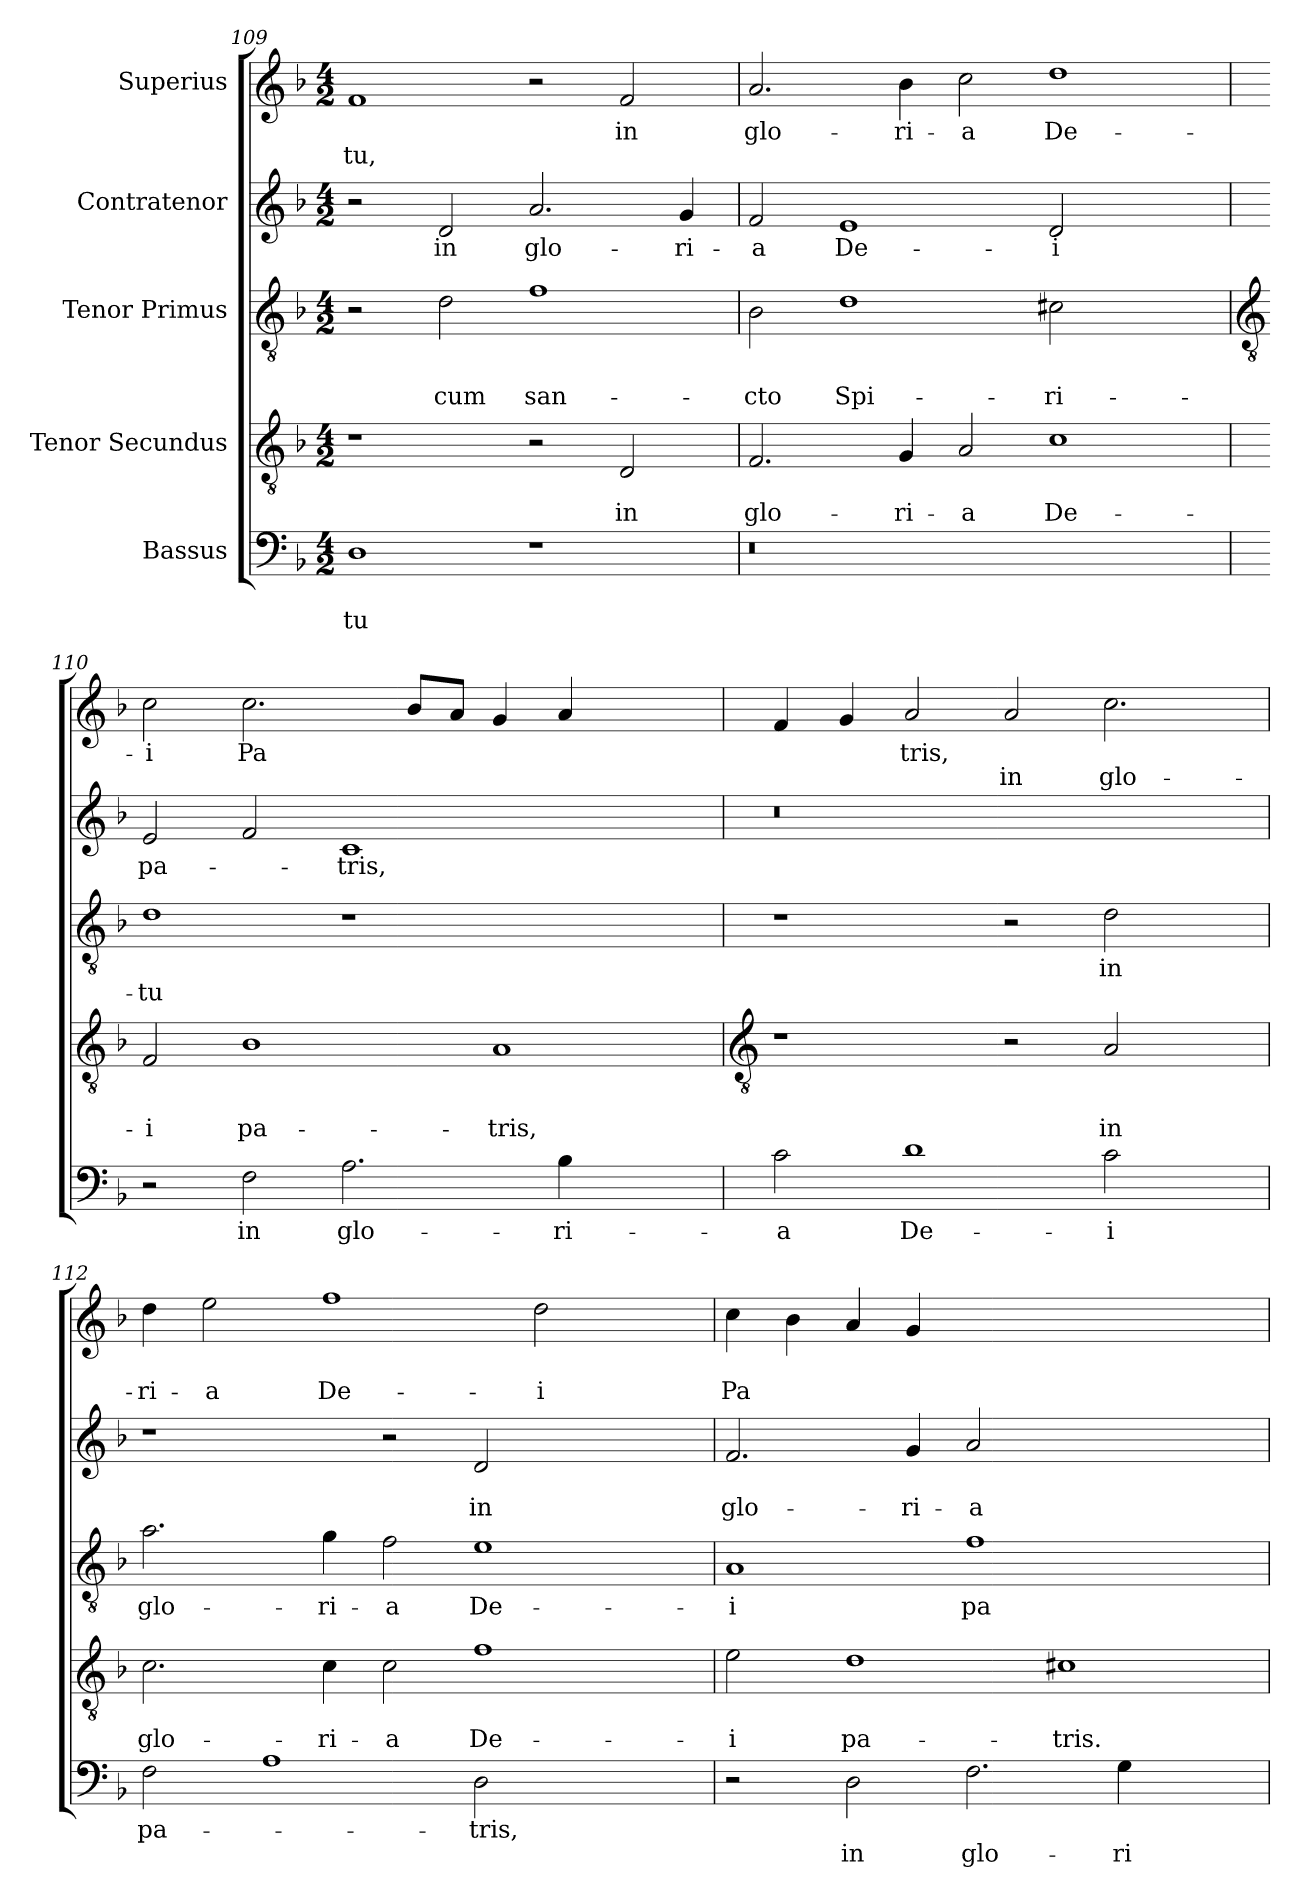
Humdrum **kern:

**kern	**text	**text	**kern	**text	**text	**kern	**text	**text	**kern	**text	**text	**kern	**text	**text
*part5	*part5	*part5	*part4	*part4	*part4	*part3	*part3	*part3	*part2	*part2	*part2	*part1	*part1	*part1
*staff5	*staff5	*staff5	*staff4	*staff4	*staff4	*staff3	*staff3	*staff3	*staff2	*staff2	*staff2	*staff1	*staff1	*staff1
*I"Bassus	*	*	*I"Tenor Secundus	*	*	*I"Tenor Primus	*	*	*I"Contratenor	*	*	*I"Superius	*	*
!!LO:LB:g=z
*clefF4	*	*	*clefGv2	*	*	*clefGv2	*	*	*clefG2	*	*	*clefG2	*	*
*k[b-]	*	*	*k[b-]	*	*	*k[b-]	*	*	*k[b-]	*	*	*k[b-]	*	*
*F:	*	*	*F:	*	*	*F:	*	*	*F:	*	*	*F:	*	*
*M4/2	*	*	*M4/2	*	*	*M4/2	*	*	*M4/2	*	*	*M4/2	*	*
=109	=109	=109	=109	=109	=109	=109	=109	=109	=109	=109	=109	=109	=109	=109
!	!	!LO:LY:b	!	!	!	!	!	!	!	!	!	!	!	!LO:LY:b
1D	.	-tu	1r	.	.	2r	.	.	2r	.	.	1f	.	-tu,
!	!	!	!	!	!	!	!	!LO:LY:b	!	!LO:LY:b	!	!	!	!
.	.	.	.	.	.	2d	.	cum	2d	in	.	.	.	.
!	!	!	!	!	!	!	!	!LO:LY:b	!	!LO:LY:b	!	!	!	!
1r	.	.	2r	.	.	1f	.	san-	2.a	glo-	.	2r	.	.
!	!	!	!	!	!LO:LY:b	!	!	!	!	!	!	!	!LO:LY:b	!
.	.	.	2D	.	in	.	.	.	.	.	.	2f	in	.
!	!	!	!	!	!	!	!	!	!	!LO:LY:b	!	!	!	!
.	.	.	.	.	.	.	.	.	4g	-ri-	.	.	.	.
=109A	=109A	=109A	=109A	=109A	=109A	=109A	=109A	=109A	=109A	=109A	=109A	=109A	=109A	=109A
!	!	!	!	!	!LO:LY:b	!	!	!LO:LY:b	!	!LO:LY:b	!	!	!LO:LY:b	!
0r	.	.	2.F	.	glo-	2B-	.	-cto	2f	-a	.	2.a	glo-	.
!	!	!	!	!	!	!	!	!LO:LY:b	!	!LO:LY:b	!	!	!	!
.	.	.	.	.	.	1d	.	Spi-	1e	De-	.	.	.	.
!	!	!	!	!	!LO:LY:b	!	!	!	!	!	!	!	!LO:LY:b	!
.	.	.	4G	.	-ri-	.	.	.	.	.	.	4b-	-ri-	.
!	!	!	!	!	!LO:LY:b	!	!	!	!	!	!	!	!LO:LY:b	!
.	.	.	2A	.	-a	.	.	.	.	.	.	2cc	-a	.
!	!	!	!	!	!LO:LY:b	!	!	!LO:LY:b	!	!LO:LY:b	!	!	!LO:LY:b	!
.	.	.	1c	.	De-	2c#X	.	-ri-	2d	-i	.	1dd	De-	.
2ryy	.	.	.	.	.	2ryy	.	.	2ryy	.	.	.	.	.
!!LO:LB:g=z
=110A	=110A	=110A	=110A	=110A	=110A	=110A	=110A	=110A	=110A	=110A	=110A	=110A	=110A	=110A
*	*	*	*	*	*	*clefGv2	*	*	*	*	*	*	*	*
!	!	!	!	!	!LO:LY:b	!	!	!LO:LY:b	!	!LO:LY:b	!	!	!LO:LY:b	!
2r	.	.	2F	.	-i	1d	.	-tu	2e	pa-	.	2cc	-i	.
!	!LO:LY:b	!	!	!	!LO:LY:b	!	!	!	!	!	!	!	!LO:LY:b	!
2F	in	.	1B-	.	pa-	.	.	.	2f	.	.	2.cc	Pa	.
!	!LO:LY:b	!	!	!	!	!	!	!	!	!LO:LY:b	!	!	!	!
2.A	glo-	.	.	.	.	1r	.	.	1c	-tris,	.	.	.	.
.	.	.	.	.	.	.	.	.	.	.	.	8b-L	.	.
.	.	.	.	.	.	.	.	.	.	.	.	8aJ	.	.
!	!	!	!	!	!LO:LY:b	!	!	!	!	!	!	!	!	!
.	.	.	1A	.	-tris,	.	.	.	.	.	.	4g	.	.
!	!LO:LY:b	!	!	!	!	!	!	!	!	!	!	!	!	!
4B-	-ri-	.	.	.	.	.	.	.	.	.	.	4a	.	.
2ryy	.	.	.	.	.	2ryy	.	.	2ryy	.	.	2ryy	.	.
!!LO:LB:g=z
=111A	=111A	=111A	=111A	=111A	=111A	=111A	=111A	=111A	=111A	=111A	=111A	=111A	=111A	=111A
*	*	*	*clefGv2	*	*	*	*	*	*	*	*	*	*	*
!	!LO:LY:b	!	!	!	!	!	!	!	!	!	!	!	!	!
2c	-a	.	1r	.	.	1r	.	.	0r	.	.	4f	.	.
.	.	.	.	.	.	.	.	.	.	.	.	4g	.	.
!	!LO:LY:b	!	!	!	!	!	!	!	!	!	!	!	!LO:LY:b	!
1d	De-	.	.	.	.	.	.	.	.	.	.	2a	tris,	.
!	!	!	!	!	!	!	!	!	!	!	!	!	!	!LO:LY:b
.	.	.	2r	.	.	2r	.	.	.	.	.	2a	.	in
!	!LO:LY:b	!	!	!	!LO:LY:b	!	!LO:LY:b	!	!	!	!	!	!	!LO:LY:b
2c	-i	.	2A	.	in	2d	in	.	.	.	.	2.cc	.	glo-
4ryy	.	.	4ryy	.	.	4ryy	.	.	4ryy	.	.	.	.	.
=112A	=112A	=112A	=112A	=112A	=112A	=112A	=112A	=112A	=112A	=112A	=112A	=112A	=112A	=112A
!	!LO:LY:b	!	!	!	!LO:LY:b	!	!LO:LY:b	!	!	!	!	!	!	!LO:LY:b
2F	pa-	.	2.c	.	glo-	2.a	glo-	.	1r	.	.	4dd	.	-ri-
!	!	!	!	!	!	!	!	!	!	!	!	!	!	!LO:LY:b
.	.	.	.	.	.	.	.	.	.	.	.	2ee	.	-a
1A	.	.	.	.	.	.	.	.	.	.	.	.	.	.
!	!	!	!	!	!LO:LY:b	!	!LO:LY:b	!	!	!	!	!	!	!LO:LY:b
.	.	.	4c	.	-ri-	4g	-ri-	.	.	.	.	1ff	.	De-
!	!	!	!	!	!LO:LY:b	!	!LO:LY:b	!	!	!	!	!	!	!
.	.	.	2c	.	-a	2f	-a	.	2r	.	.	.	.	.
!	!LO:LY:b	!	!	!	!LO:LY:b	!	!LO:LY:b	!	!	!	!LO:LY:b	!	!	!
2D	-tris,	.	1f	.	De-	1e	De-	.	2d	.	in	.	.	.
!	!	!	!	!	!	!	!	!	!	!	!	!	!	!LO:LY:b
.	.	.	.	.	.	.	.	.	.	.	.	2dd	.	-i
2ryy	.	.	.	.	.	.	.	.	2ryy	.	.	.	.	.
.	.	.	.	.	.	.	.	.	.	.	.	4ryy	.	.
=113A	=113A	=113A	=113A	=113A	=113A	=113A	=113A	=113A	=113A	=113A	=113A	=113A	=113A	=113A
!	!	!	!	!	!LO:LY:b	!	!LO:LY:b	!	!	!	!LO:LY:b	!	!	!LO:LY:b
2r	.	.	2e	.	-i	1A	-i	.	2.f	.	glo-	4cc	.	Pa
.	.	.	.	.	.	.	.	.	.	.	.	4b-	.	.
!	!	!LO:LY:b	!	!	!LO:LY:b	!	!	!	!	!	!	!	!	!
2D	.	in	1d	.	pa-	.	.	.	.	.	.	4a	.	.
!	!	!	!	!	!	!	!	!	!	!	!LO:LY:b	!	!	!
.	.	.	.	.	.	.	.	.	4g	.	-ri-	4g	.	.
!	!	!LO:LY:b	!	!	!	!	!LO:LY:b	!	!	!	!LO:LY:b	!	!	!
2.F	.	glo-	.	.	.	1f	pa-	.	2a	.	-a	1.ryy	.	.
!	!	!	!	!	!LO:LY:b	!	!	!	!	!	!LO:LY:b	!	!	!
.	.	.	1c#X	.	-tris.	.	.	.	[2ccyy	.	De-	.	.	.
!	!	!LO:LY:b	!	!	!	!	!	!	!	!	!	!	!	!
4G	.	-ri-	.	.	.	.	.	.	.	.	.	.	.	.
2ryy	.	.	.	.	.	2ryy	.	.	2ryy	.	.	.	.	.
=	=	=	=	=	=	=	=	=	=	=	=	=	=	=
*-	*-	*-	*-	*-	*-	*-	*-	*-	*-	*-	*-	*-	*-	*-
